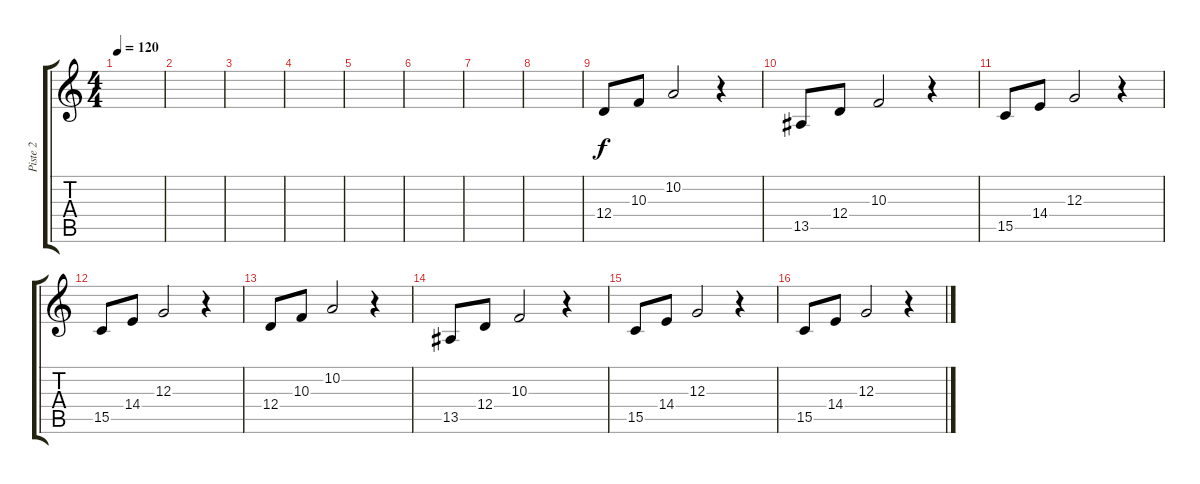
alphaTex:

\track ("Piste 2" "Piste 2") {instrument acousticgrandpiano}
\staff {score tabs}
\tuning (E4 B3 G3 D3 A2 E2) {hide}
\ts (4 4)
\tempo 120
\clef g2
\ks c
|
|
|
|
|
|
|
|
12.4.8 10.3.8 10.2.2 r.4 |
13.5.8 12.4.8 10.3.2 r.4 |
15.5.8 14.4.8 12.3.2 r.4 |
15.5.8 14.4.8 12.3.2 r.4 |
12.4.8 10.3.8 10.2.2 r.4 |
13.5.8 12.4.8 10.3.2 r.4 |
15.5.8 14.4.8 12.3.2 r.4 |
15.5.8 14.4.8 12.3.2 r.4
